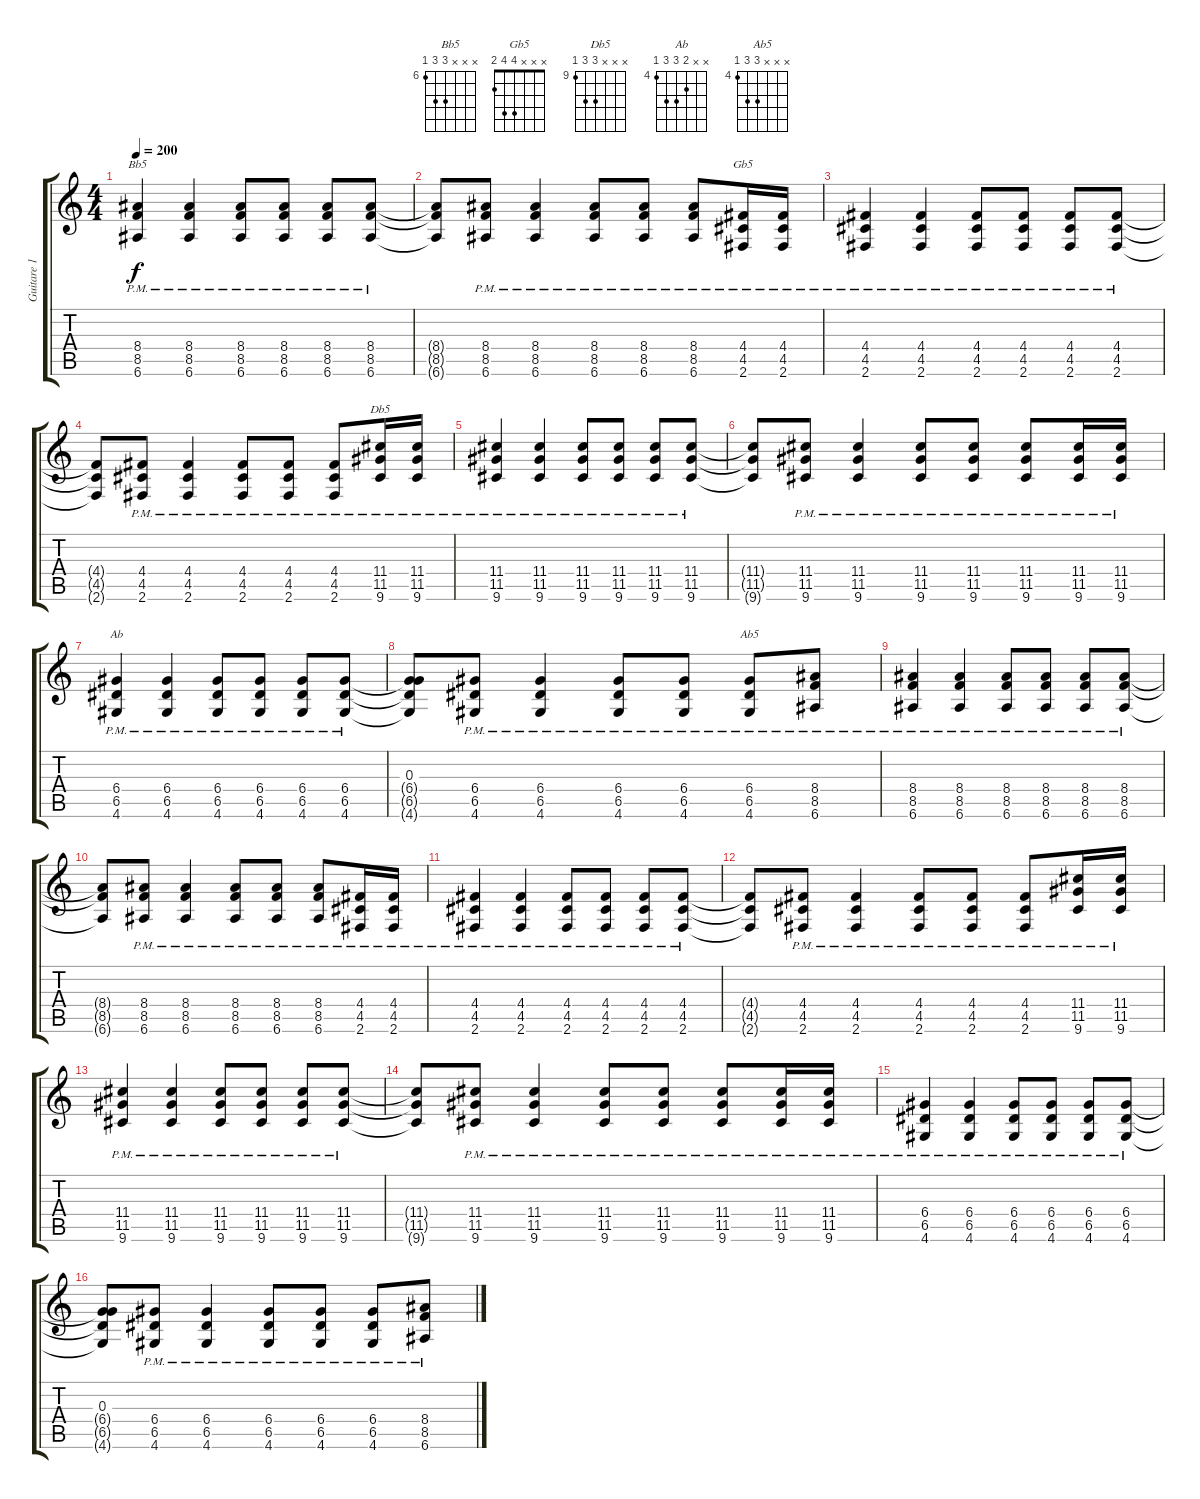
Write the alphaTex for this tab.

\track ("Guitare 1" "Guitare 1") {instrument distortionguitar}
\staff {score tabs}
\tuning (E4 B3 G3 D3 A2 E2) {hide}
\chord ("Bb5" x x x 8 8 6) {firstfret 6}
\chord ("Gb5" x x x 4 4 2)
\chord ("Db5" x x x 11 11 9) {firstfret 9}
\chord ("Ab" x x 5 6 6 4) {firstfret 4}
\chord ("Ab5" x x x 6 6 4) {firstfret 4}
\ts (4 4)
\tempo 200
\clef g2
\ks c
(8.4{pm} 8.5{pm} 6.6{pm}).4{ch "Bb5" dy f} (8.4{pm} 8.5{pm} 6.6{pm}).4 (8.4{pm} 8.5{pm} 6.6{pm}).8 (8.4{pm} 8.5{pm} 6.6{pm}).8 (8.4{pm} 8.5{pm} 6.6{pm}).8 (8.4{pm} 8.5{pm} 6.6{pm}).8 |
(8.4{t} 8.5{t} 6.6{t}).8 (8.4{pm} 8.5{pm} 6.6{pm}).8 (8.4{pm} 8.5{pm} 6.6{pm}).4 (8.4{pm} 8.5{pm} 6.6{pm}).8 (8.4{pm} 8.5{pm} 6.6{pm}).8 (8.4{pm} 8.5{pm} 6.6{pm}).8 (4.4{pm} 4.5{pm} 2.6{pm}).16{ch "Gb5"} (4.4{pm} 4.5{pm} 2.6{pm}).16 |
(4.4{pm} 4.5{pm} 2.6{pm}).4 (4.4{pm} 4.5{pm} 2.6{pm}).4 (4.4{pm} 4.5{pm} 2.6{pm}).8 (4.4{pm} 4.5{pm} 2.6{pm}).8 (4.4{pm} 4.5{pm} 2.6{pm}).8 (4.4{pm} 4.5{pm} 2.6{pm}).8 |
(4.4{t} 4.5{t} 2.6{t}).8 (4.4{pm} 4.5{pm} 2.6{pm}).8 (4.4{pm} 4.5{pm} 2.6{pm}).4 (4.4{pm} 4.5{pm} 2.6{pm}).8 (4.4{pm} 4.5{pm} 2.6{pm}).8 (4.4{pm} 4.5{pm} 2.6{pm}).8 (11.4{pm} 11.5{pm} 9.6{pm}).16{ch "Db5"} (11.4{pm} 11.5{pm} 9.6{pm}).16 |
(11.4{pm} 11.5{pm} 9.6{pm}).4 (11.4{pm} 11.5{pm} 9.6{pm}).4 (11.4{pm} 11.5{pm} 9.6{pm}).8 (11.4{pm} 11.5{pm} 9.6{pm}).8 (11.4{pm} 11.5{pm} 9.6{pm}).8 (11.4{pm} 11.5{pm} 9.6{pm}).8 |
(11.4{t} 11.5{t} 9.6{t}).8 (11.4{pm} 11.5{pm} 9.6{pm}).8 (11.4{pm} 11.5{pm} 9.6{pm}).4 (11.4{pm} 11.5{pm} 9.6{pm}).8 (11.4{pm} 11.5{pm} 9.6{pm}).8 (11.4{pm} 11.5{pm} 9.6{pm}).8 (11.4{pm} 11.5{pm} 9.6{pm}).16 (11.4{pm} 11.5{pm} 9.6{pm}).16 |
(6.4{pm} 6.5{pm} 4.6{pm}).4{ch "Ab"} (6.4{pm} 6.5{pm} 4.6{pm}).4 (6.4{pm} 6.5{pm} 4.6{pm}).8 (6.4{pm} 6.5{pm} 4.6{pm}).8 (6.4{pm} 6.5{pm} 4.6{pm}).8 (6.4{pm} 6.5{pm} 4.6{pm}).8 |
(0.3 6.4{t} 6.5{t} 4.6{t}).8 (6.4{pm} 6.5{pm} 4.6{pm}).8 (6.4{pm} 6.5{pm} 4.6{pm}).4 (6.4{pm} 6.5{pm} 4.6{pm}).8 (6.4{pm} 6.5{pm} 4.6{pm}).8 (6.4{pm} 6.5{pm} 4.6{pm}).8{ch "Ab5"} (8.4{pm} 8.5{pm} 6.6{pm}).8 |
(8.4{pm} 8.5{pm} 6.6{pm}).4 (8.4{pm} 8.5{pm} 6.6{pm}).4 (8.4{pm} 8.5{pm} 6.6{pm}).8 (8.4{pm} 8.5{pm} 6.6{pm}).8 (8.4{pm} 8.5{pm} 6.6{pm}).8 (8.4{pm} 8.5{pm} 6.6{pm}).8 |
(8.4{t} 8.5{t} 6.6{t}).8 (8.4{pm} 8.5{pm} 6.6{pm}).8 (8.4{pm} 8.5{pm} 6.6{pm}).4 (8.4{pm} 8.5{pm} 6.6{pm}).8 (8.4{pm} 8.5{pm} 6.6{pm}).8 (8.4{pm} 8.5{pm} 6.6{pm}).8 (4.4{pm} 4.5{pm} 2.6{pm}).16 (4.4{pm} 4.5{pm} 2.6{pm}).16 |
(4.4{pm} 4.5{pm} 2.6{pm}).4 (4.4{pm} 4.5{pm} 2.6{pm}).4 (4.4{pm} 4.5{pm} 2.6{pm}).8 (4.4{pm} 4.5{pm} 2.6{pm}).8 (4.4{pm} 4.5{pm} 2.6{pm}).8 (4.4{pm} 4.5{pm} 2.6{pm}).8 |
(4.4{t} 4.5{t} 2.6{t}).8 (4.4{pm} 4.5{pm} 2.6{pm}).8 (4.4{pm} 4.5{pm} 2.6{pm}).4 (4.4{pm} 4.5{pm} 2.6{pm}).8 (4.4{pm} 4.5{pm} 2.6{pm}).8 (4.4{pm} 4.5{pm} 2.6{pm}).8 (11.4{pm} 11.5{pm} 9.6{pm}).16 (11.4{pm} 11.5{pm} 9.6{pm}).16 |
(11.4{pm} 11.5{pm} 9.6{pm}).4 (11.4{pm} 11.5{pm} 9.6{pm}).4 (11.4{pm} 11.5{pm} 9.6{pm}).8 (11.4{pm} 11.5{pm} 9.6{pm}).8 (11.4{pm} 11.5{pm} 9.6{pm}).8 (11.4{pm} 11.5{pm} 9.6{pm}).8 |
(11.4{t} 11.5{t} 9.6{t}).8 (11.4{pm} 11.5{pm} 9.6{pm}).8 (11.4{pm} 11.5{pm} 9.6{pm}).4 (11.4{pm} 11.5{pm} 9.6{pm}).8 (11.4{pm} 11.5{pm} 9.6{pm}).8 (11.4{pm} 11.5{pm} 9.6{pm}).8 (11.4{pm} 11.5{pm} 9.6{pm}).16 (11.4{pm} 11.5{pm} 9.6{pm}).16 |
(6.4{pm} 6.5{pm} 4.6{pm}).4 (6.4{pm} 6.5{pm} 4.6{pm}).4 (6.4{pm} 6.5{pm} 4.6{pm}).8 (6.4{pm} 6.5{pm} 4.6{pm}).8 (6.4{pm} 6.5{pm} 4.6{pm}).8 (6.4{pm} 6.5{pm} 4.6{pm}).8 |
(0.3 6.4{t} 6.5{t} 4.6{t}).8 (6.4{pm} 6.5{pm} 4.6{pm}).8 (6.4{pm} 6.5{pm} 4.6{pm}).4 (6.4{pm} 6.5{pm} 4.6{pm}).8 (6.4{pm} 6.5{pm} 4.6{pm}).8 (6.4{pm} 6.5{pm} 4.6{pm}).8 (8.4{pm} 8.5{pm} 6.6{pm}).8
